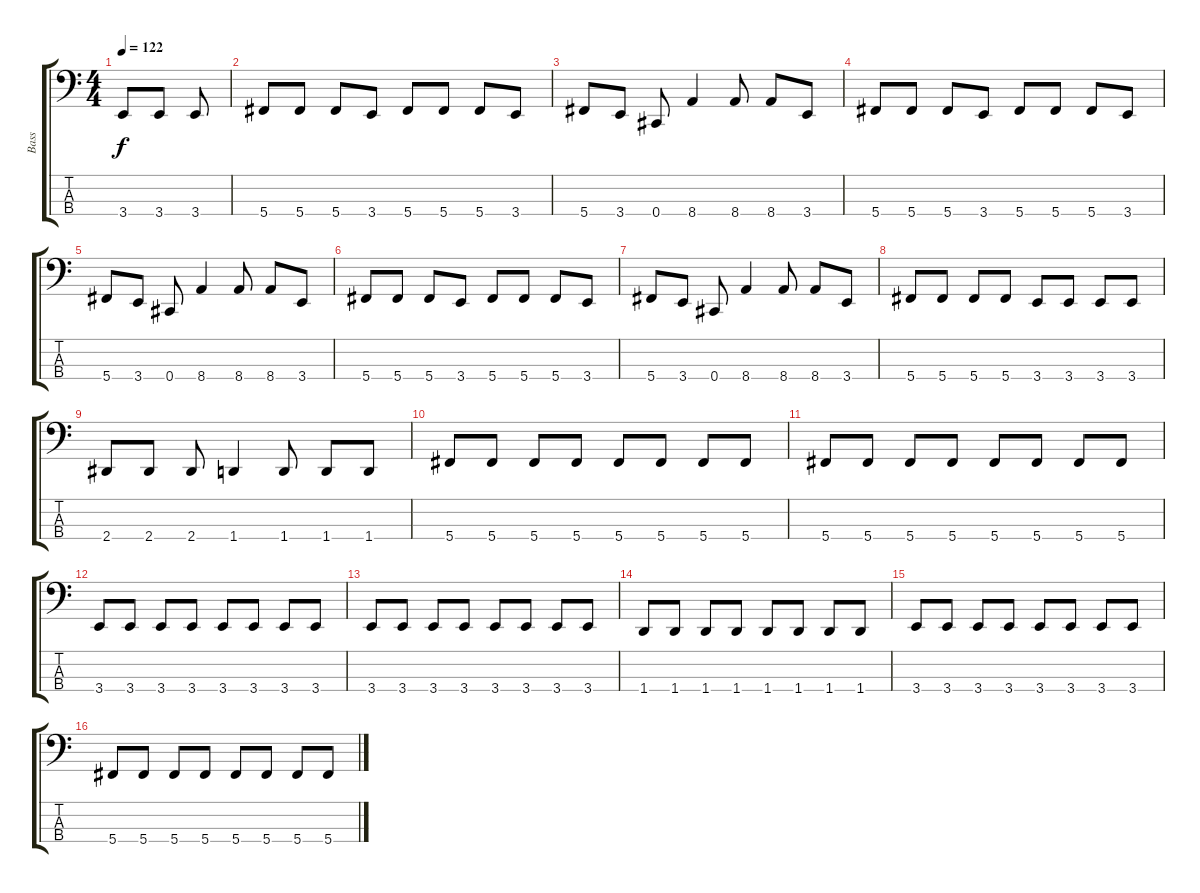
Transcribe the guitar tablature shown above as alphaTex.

\track ("Bass" "Bass") {instrument electricbasspick}
\staff {score tabs}
\tuning (Gb2 Db2 Ab1 Db1) {hide}
\ts (4 4)
\tempo 122
\clef f4
\ks c
3.4.8{dy f} 3.4.8 3.4.8 |
5.4.8 5.4.8 5.4.8 3.4.8 5.4.8 5.4.8 5.4.8 3.4.8 |
5.4.8 3.4.8 0.4.8 8.4.4 8.4.8 8.4.8 3.4.8 |
5.4.8 5.4.8 5.4.8 3.4.8 5.4.8 5.4.8 5.4.8 3.4.8 |
5.4.8 3.4.8 0.4.8 8.4.4 8.4.8 8.4.8 3.4.8 |
5.4.8 5.4.8 5.4.8 3.4.8 5.4.8 5.4.8 5.4.8 3.4.8 |
5.4.8 3.4.8 0.4.8 8.4.4 8.4.8 8.4.8 3.4.8 |
5.4.8 5.4.8 5.4.8 5.4.8 3.4.8 3.4.8 3.4.8 3.4.8 |
2.4.8 2.4.8 2.4.8 1.4.4 1.4.8 1.4.8 1.4.8 |
5.4.8 5.4.8 5.4.8 5.4.8 5.4.8 5.4.8 5.4.8 5.4.8 |
5.4.8 5.4.8 5.4.8 5.4.8 5.4.8 5.4.8 5.4.8 5.4.8 |
3.4.8 3.4.8 3.4.8 3.4.8 3.4.8 3.4.8 3.4.8 3.4.8 |
3.4.8 3.4.8 3.4.8 3.4.8 3.4.8 3.4.8 3.4.8 3.4.8 |
1.4.8 1.4.8 1.4.8 1.4.8 1.4.8 1.4.8 1.4.8 1.4.8 |
3.4.8 3.4.8 3.4.8 3.4.8 3.4.8 3.4.8 3.4.8 3.4.8 |
5.4.8 5.4.8 5.4.8 5.4.8 5.4.8 5.4.8 5.4.8 5.4.8
